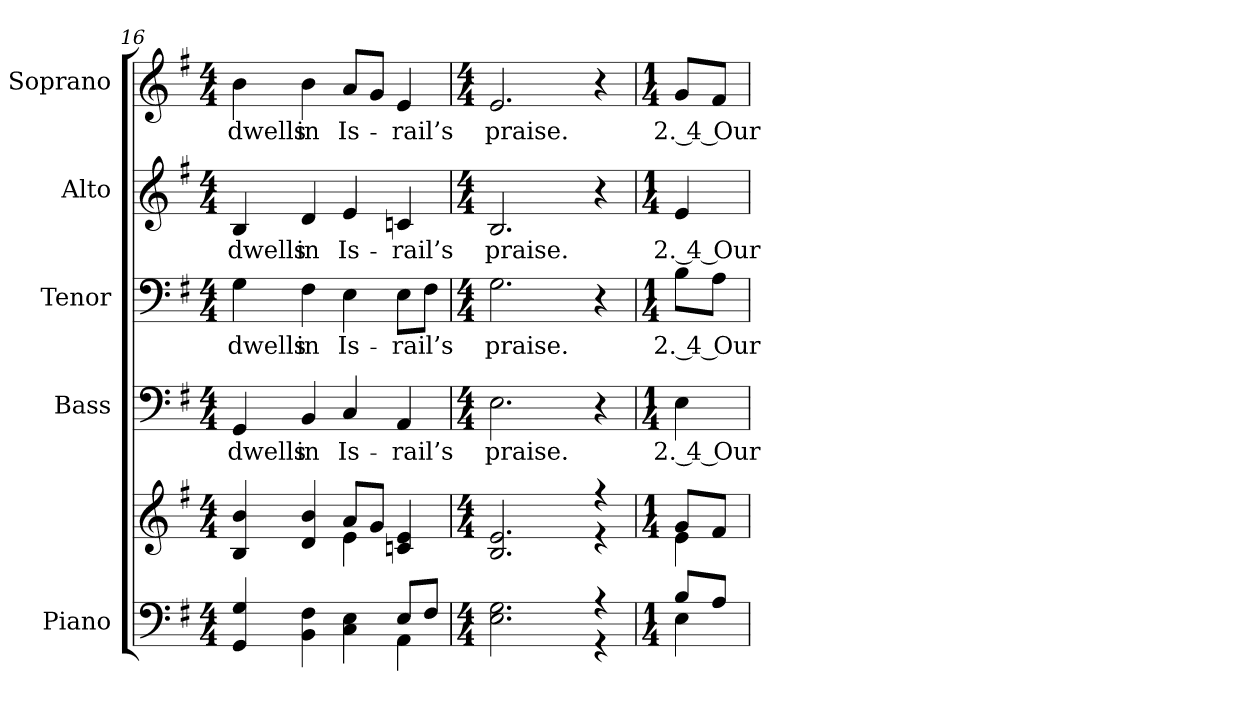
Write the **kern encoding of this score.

**kern	**kern	**kern	**text	**kern	**text	**kern	**text	**kern	**text
*part5	*part5	*part4	*part4	*part3	*part3	*part2	*part2	*part1	*part1
*staff6	*staff5	*staff4	*staff4	*staff3	*staff3	*staff2	*staff2	*staff1	*staff1
*I"Piano	*	*I"Bass	*	*I"Tenor	*	*I"Alto	*	*I"Soprano	*
*I'Pno.	*	*I'B.	*	*I'T.	*	*I'A.	*	*I'S.	*
!!LO:PB:g=z
*clefF4	*clefG2	*clefF4	*	*clefF4	*	*clefG2	*	*clefG2	*
*k[f#]	*k[f#]	*k[f#]	*	*k[f#]	*	*k[f#]	*	*k[f#]	*
*G:	*G:	*G:	*	*G:	*	*G:	*	*G:	*
*M4/4	*M4/4	*M4/4	*	*M4/4	*	*M4/4	*	*M4/4	*
=16	=16	=16	=16	=16	=16	=16	=16	=16	=16
*^	*^	*	*	*	*	*	*	*	*
!	!	!	!	!	!LO:LY:b:color=#000000	!	!	!	!	!	!
!	!	!	!	!	!	!	!LO:LY:b:color=#000000	!	!	!	!
!	!	!	!	!	!	!	!	!	!LO:LY:b:color=#000000	!	!
!	!	!	!	!	!	!	!	!	!	!	!LO:LY:b:color=#000000
4GGi/ 4Gi	2ryy	4Bi/ 4bi	2ryy	4GGi/	dwells	4Gi\	dwells	4Bi/	dwells	4bi\	dwells
!	!	!	!	!	!LO:LY:b:color=#000000	!	!	!	!	!	!
!	!	!	!	!	!	!	!LO:LY:b:color=#000000	!	!	!	!
!	!	!	!	!	!	!	!	!	!LO:LY:b:color=#000000	!	!
!	!	!	!	!	!	!	!	!	!	!	!LO:LY:b:color=#000000
4BBi\ 4F#i	.	4di/ 4bi	.	4BBi/	in	4F#i\	in	4di/	in	4bi\	in
!	!	!	!	!	!LO:LY:b:color=#000000	!	!	!	!	!	!
!	!	!	!	!	!	!	!LO:LY:b:color=#000000	!	!	!	!
!	!	!	!	!	!	!	!	!	!LO:LY:b:color=#000000	!	!
!	!	!	!	!	!	!	!	!	!	!	!LO:LY:b:color=#000000
4Ci\ 4Ei	4ryy	8ai/L	4ei\	4Ci/	Is-	4Ei\	Is-	4ei/	Is-	8ai/L	Is-
.	.	8gi/J	.	.	.	.	.	.	.	8gi/J	.
!	!	!	!	!	!LO:LY:b:color=#000000	!	!	!	!	!	!
!	!	!	!	!	!	!	!LO:LY:b:color=#000000	!	!	!	!
!	!	!	!	!	!	!	!	!	!LO:LY:b:color=#000000	!	!
!	!	!	!	!	!	!	!	!	!	!	!LO:LY:b:color=#000000
8Ei/L	4AAi\	4cni/ 4ei	4ryy	4AAi/	-rail’s	8Ei\L	-rail’s	4cni/	-rail’s	4ei/	-rail’s
8F#i/J	.	.	.	.	.	8F#i\J	.	.	.	.	.
=17	=17	=17	=17	=17	=17	=17	=17	=17	=17	=17	=17
*M4/4	*	*M4/4	*	*M4/4	*	*M4/4	*	*M4/4	*	*M4/4	*
!	!	!	!	!	!LO:LY:b:color=#000000	!	!	!	!	!	!
!	!	!	!	!	!	!	!LO:LY:b:color=#000000	!	!	!	!
!	!	!	!	!	!	!	!	!	!LO:LY:b:color=#000000	!	!
!	!	!	!	!	!	!	!	!	!	!	!LO:LY:b:color=#000000
2.Ei\ 2.Gi	2ryy	2.Bi/ 2.ei	2ryy	2.Ei\	praise.	2.Gi\	praise.	2.Bi/	praise.	2.ei/	praise.
.	4ryy	.	4ryy	.	.	.	.	.	.	.	.
4r	4r	4r	4r	4r	.	4r	.	4r	.	4r	.
=18	=18	=18	=18	=18	=18	=18	=18	=18	=18	=18	=18
*M1/4	*	*M1/4	*	*M1/4	*	*M1/4	*	*M1/4	*	*M1/4	*
!	!	!	!	!	!LO:LY:b:color=#000000	!	!	!	!	!	!
!	!	!	!	!	!	!	!LO:LY:b:color=#000000	!	!	!	!
!	!	!	!	!	!	!	!	!	!LO:LY:b:color=#000000	!	!
!	!	!	!	!	!	!	!	!	!	!	!LO:LY:b:color=#000000
8Bi/L	4Ei\	8gi/L	4ei\	4Ei\	2. 4 Our	8Bi\L	2. 4 Our	4ei/	2. 4 Our	8gi/L	2. 4 Our
8Ai/J	.	8f#i/J	.	.	.	8Ai\J	.	.	.	8f#i/J	.
*v	*v	*	*	*	*	*	*	*	*	*	*
*	*v	*v	*	*	*	*	*	*	*	*
=	=	=	=	=	=	=	=	=	=
*-	*-	*-	*-	*-	*-	*-	*-	*-	*-
